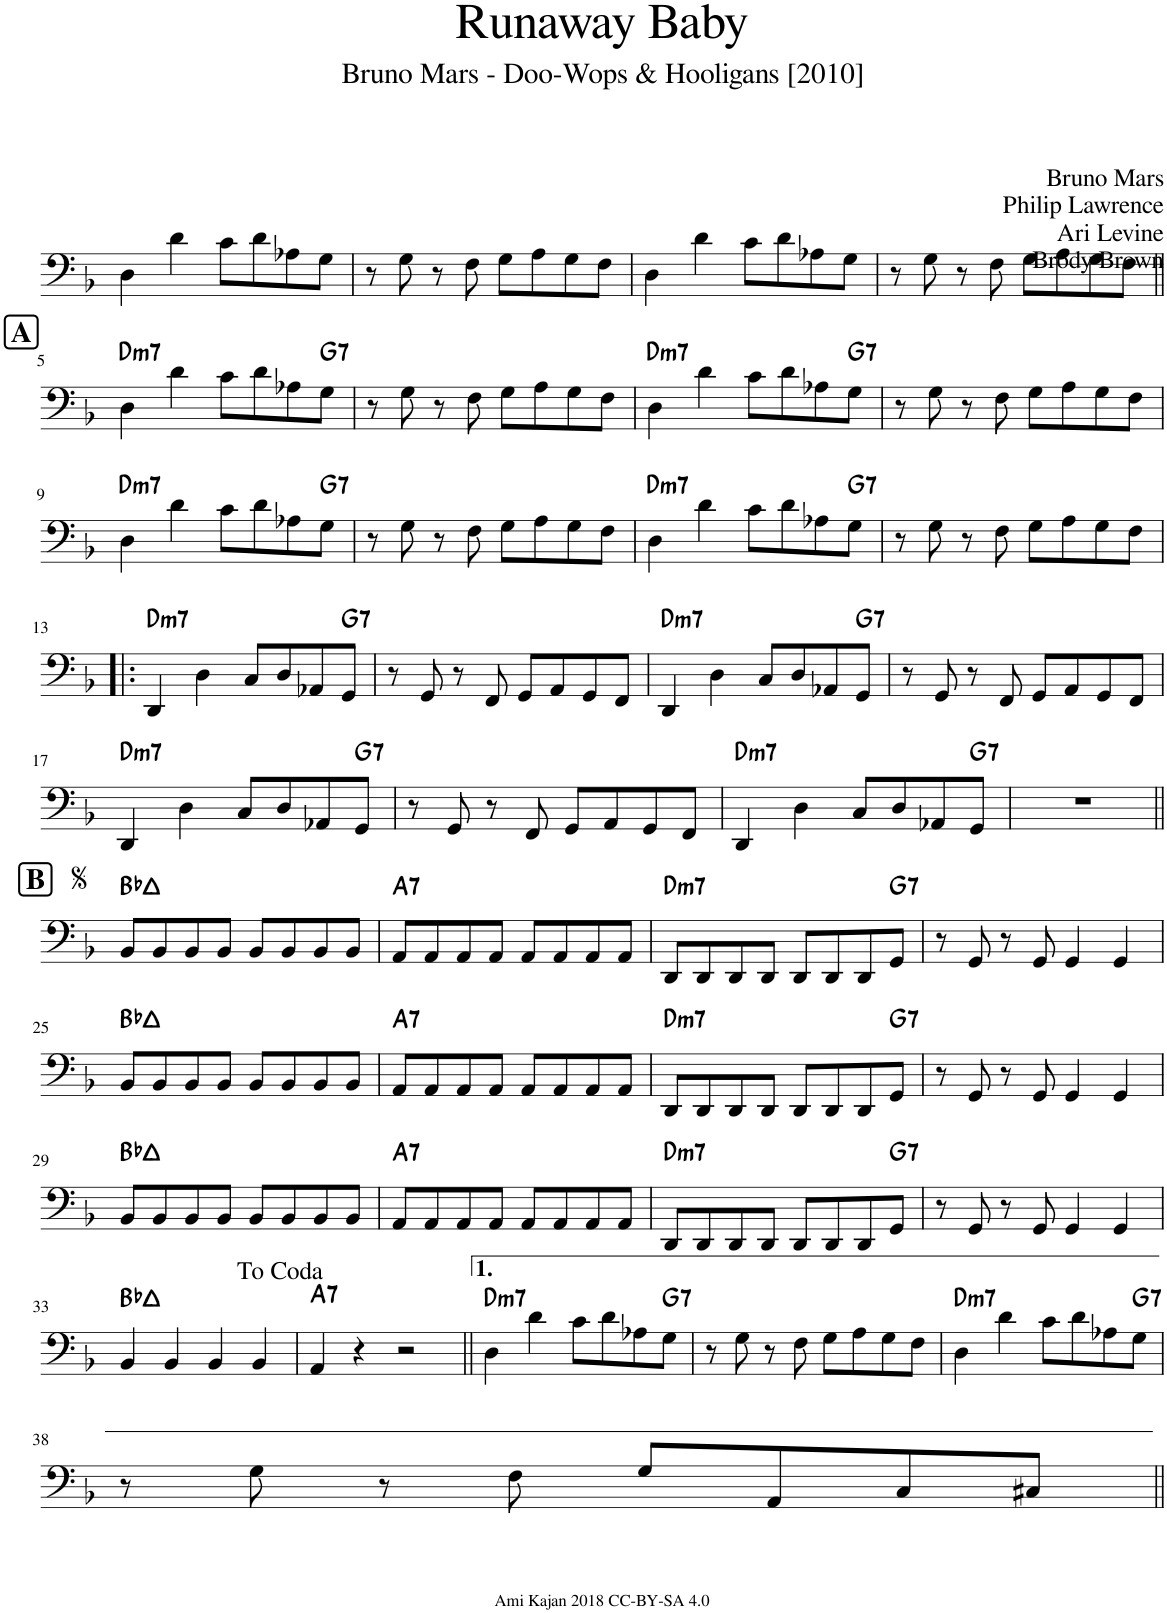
**kern	**harte
*part1	*part1
*staff1	*
*I"Akustinen basso	*
*I'Basso	*
*clefF4	*
*Trd7c12	*
*k[b-]	*
=1	=1
4D\	.
4d\	.
8c\L	.
8d\	.
8A-X\	.
8G\J	.
=2	=2
8r	.
8G\	.
8r	.
8F\	.
8G\L	.
8A\	.
8G\	.
8F\J	.
=3	=3
4D\	.
4d\	.
8c\L	.
8d\	.
8A-X\	.
8G\J	.
=4	=4
8r	.
8G\	.
8r	.
8F\	.
8G\L	.
8A\	.
8G\	.
8F\J	.
!!LO:LB:g=z
!!LO:REH:place=s1:a:B:cj:fs=14:t=A
=5||	=5||
!	!LO:H:kt=m7
4D\	D:min7
4d\	.
8c\L	.
8d\	.
8A-X\	.
!	!LO:H:kt=7
8G\J	G:7
=6	=6
8r	.
8G\	.
8r	.
8F\	.
8G\L	.
8A\	.
8G\	.
8F\J	.
=7	=7
!	!LO:H:kt=m7
4D\	D:min7
4d\	.
8c\L	.
8d\	.
8A-X\	.
!	!LO:H:kt=7
8G\J	G:7
=8	=8
8r	.
8G\	.
8r	.
8F\	.
8G\L	.
8A\	.
8G\	.
8F\J	.
!!LO:LB:g=z
=9	=9
!	!LO:H:kt=m7
4D\	D:min7
4d\	.
8c\L	.
8d\	.
8A-X\	.
!	!LO:H:kt=7
8G\J	G:7
=10	=10
8r	.
8G\	.
8r	.
8F\	.
8G\L	.
8A\	.
8G\	.
8F\J	.
=11	=11
!	!LO:H:kt=m7
4D\	D:min7
4d\	.
8c\L	.
8d\	.
8A-X\	.
!	!LO:H:kt=7
8G\J	G:7
=12	=12
8r	.
8G\	.
8r	.
8F\	.
8G\L	.
8A\	.
8G\	.
8F\J	.
!!LO:LB:g=z
=13!|:	=13!|:
!	!LO:H:kt=m7
4DD/	D:min7
4D\	.
8C/L	.
8D/	.
8AA-X/	.
!	!LO:H:kt=7
8GG/J	G:7
=14	=14
8r	.
8GG/	.
8r	.
8FF/	.
8GG/L	.
8AA/	.
8GG/	.
8FF/J	.
=15	=15
!	!LO:H:kt=m7
4DD/	D:min7
4D\	.
8C/L	.
8D/	.
8AA-X/	.
!	!LO:H:kt=7
8GG/J	G:7
=16	=16
8r	.
8GG/	.
8r	.
8FF/	.
8GG/L	.
8AA/	.
8GG/	.
8FF/J	.
!!LO:LB:g=z
=17	=17
!	!LO:H:kt=m7
4DD/	D:min7
4D\	.
8C/L	.
8D/	.
8AA-X/	.
!	!LO:H:kt=7
8GG/J	G:7
=18	=18
8r	.
8GG/	.
8r	.
8FF/	.
8GG/L	.
8AA/	.
8GG/	.
8FF/J	.
=19	=19
!	!LO:H:kt=m7
4DD/	D:min7
4D\	.
8C/L	.
8D/	.
8AA-X/	.
!	!LO:H:kt=7
8GG/J	G:7
=20	=20
1r	.
!!LO:LB:g=z
!!LO:REH:place=s1:a:B:cj:fs=14:t=B
=21||	=21||
8BB-/L	Bb:maj
8BB-/	.
8BB-/	.
8BB-/J	.
8BB-/L	.
8BB-/	.
8BB-/	.
8BB-/J	.
=22	=22
!	!LO:H:kt=7
8AA/L	A:7
8AA/	.
8AA/	.
8AA/J	.
8AA/L	.
8AA/	.
8AA/	.
8AA/J	.
=23	=23
!	!LO:H:kt=m7
8DD/L	D:min7
8DD/	.
8DD/	.
8DD/J	.
8DD/L	.
8DD/	.
8DD/	.
!	!LO:H:kt=7
8GG/J	G:7
=24	=24
8r	.
8GG/	.
8r	.
8GG/	.
4GG/	.
4GG/	.
!!LO:LB:g=z
=25	=25
8BB-/L	Bb:maj
8BB-/	.
8BB-/	.
8BB-/J	.
8BB-/L	.
8BB-/	.
8BB-/	.
8BB-/J	.
=26	=26
!	!LO:H:kt=7
8AA/L	A:7
8AA/	.
8AA/	.
8AA/J	.
8AA/L	.
8AA/	.
8AA/	.
8AA/J	.
=27	=27
!	!LO:H:kt=m7
8DD/L	D:min7
8DD/	.
8DD/	.
8DD/J	.
8DD/L	.
8DD/	.
8DD/	.
!	!LO:H:kt=7
8GG/J	G:7
=28	=28
8r	.
8GG/	.
8r	.
8GG/	.
4GG/	.
4GG/	.
!!LO:LB:g=z
=29	=29
8BB-/L	Bb:maj
8BB-/	.
8BB-/	.
8BB-/J	.
8BB-/L	.
8BB-/	.
8BB-/	.
8BB-/J	.
=30	=30
!	!LO:H:kt=7
8AA/L	A:7
8AA/	.
8AA/	.
8AA/J	.
8AA/L	.
8AA/	.
8AA/	.
8AA/J	.
=31	=31
!	!LO:H:kt=m7
8DD/L	D:min7
8DD/	.
8DD/	.
8DD/J	.
8DD/L	.
8DD/	.
8DD/	.
!	!LO:H:kt=7
8GG/J	G:7
=32	=32
8r	.
8GG/	.
8r	.
8GG/	.
4GG/	.
4GG/	.
!!LO:LB:g=z
=33	=33
4BB-/	Bb:maj
4BB-/	.
4BB-/	.
4BB-/	.
=34	=34
!	!LO:H:kt=7
4AA/	A:7
4r	.
2r	.
=35||	=35||
!	!LO:H:kt=m7
4D\	D:min7
4d\	.
8c\L	.
8d\	.
8A-X\	.
!	!LO:H:kt=7
8G\J	G:7
=36	=36
8r	.
8G\	.
8r	.
8F\	.
8G\L	.
8A\	.
8G\	.
8F\J	.
=37	=37
!	!LO:H:kt=m7
4D\	D:min7
4d\	.
8c\L	.
8d\	.
8A-X\	.
!	!LO:H:kt=7
8G\J	G:7
!!LO:LB:g=z
=38	=38
8r	.
8G\	.
8r	.
8F\	.
8G/L	.
8AA/	.
8C/	.
8C#X/J	.
=||	=||
*-	*-
